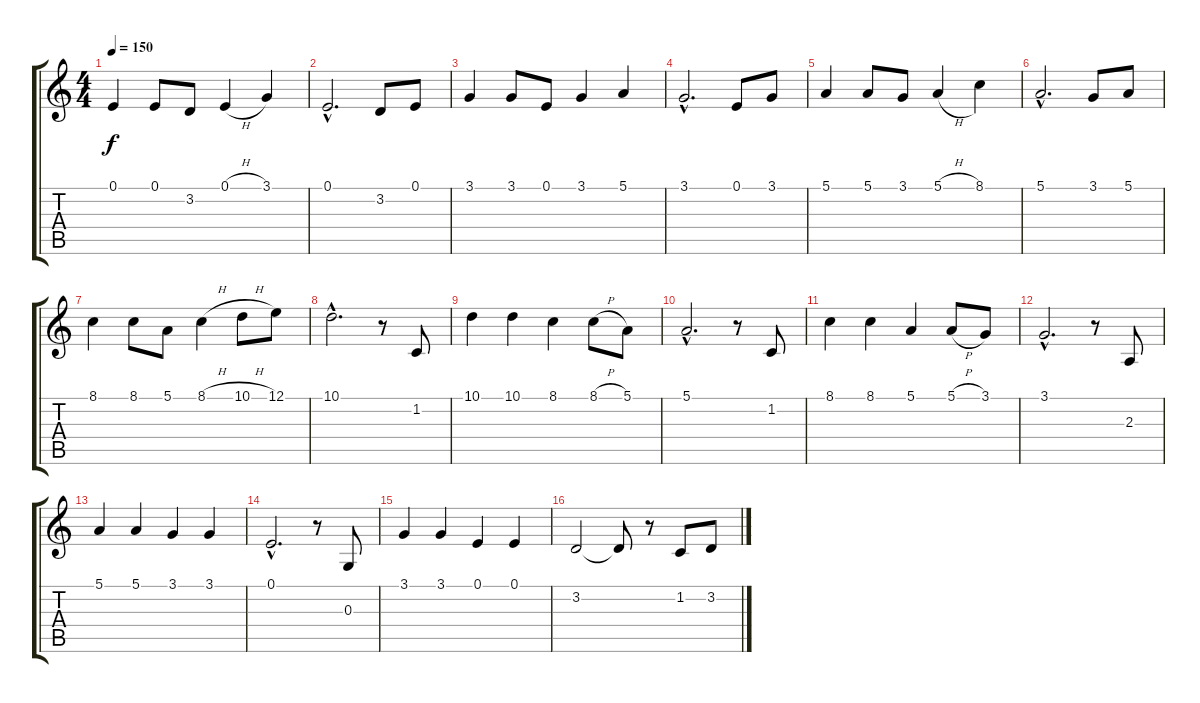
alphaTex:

\track "" {instrument altosax}
\staff {score tabs}
\tuning (E4 B3 G3 D3 A2 E2) {hide}
\ts (4 4)
\tempo 150
\clef g2
\ks c
0.1.4{txt "" dy f} 0.1.8{txt ""} 3.2.8{txt ""} 0.1{h}.4{txt ""} 3.1.4 |
0.1{hac}.2{d txt ""} 3.2.8{txt ""} 0.1.8{txt ""} |
3.1.4{txt ""} 3.1.8{txt ""} 0.1.8{txt ""} 3.1.4{txt ""} 5.1.4{txt ""} |
3.1{hac}.2{d txt ""} 0.1.8{txt ""} 3.1.8{txt ""} |
5.1.4{txt ""} 5.1.8{txt ""} 3.1.8{txt ""} 5.1{h}.4{txt ""} 8.1.4 |
5.1{hac}.2{d txt ""} 3.1.8{txt ""} 5.1.8{txt ""} |
8.1.4{txt ""} 8.1.8{txt ""} 5.1.8{txt ""} 8.1{h}.4{txt ""} 10.1{h}.8 12.1.8 |
10.1{hac}.2{d txt ""} r.8 1.2.8{txt ""} |
10.1.4{txt ""} 10.1.4{txt ""} 8.1.4{txt ""} 8.1{h}.8{txt ""} 5.1.8 |
5.1{hac}.2{d txt ""} r.8 1.2.8{txt ""} |
8.1.4{txt ""} 8.1.4{txt ""} 5.1.4{txt ""} 5.1{h}.8{txt ""} 3.1.8 |
3.1{hac}.2{d txt ""} r.8 2.3.8{txt ""} |
5.1.4{txt ""} 5.1.4{txt ""} 3.1.4{txt ""} 3.1.4{txt ""} |
0.1{hac}.2{d txt ""} r.8 0.3.8{txt ""} |
3.1.4{txt ""} 3.1.4{txt ""} 0.1.4{txt ""} 0.1.4{txt ""} |
3.2.2{txt ""} 3.2{t}.8 r.8 1.2.8{txt ""} 3.2.8{txt ""}
